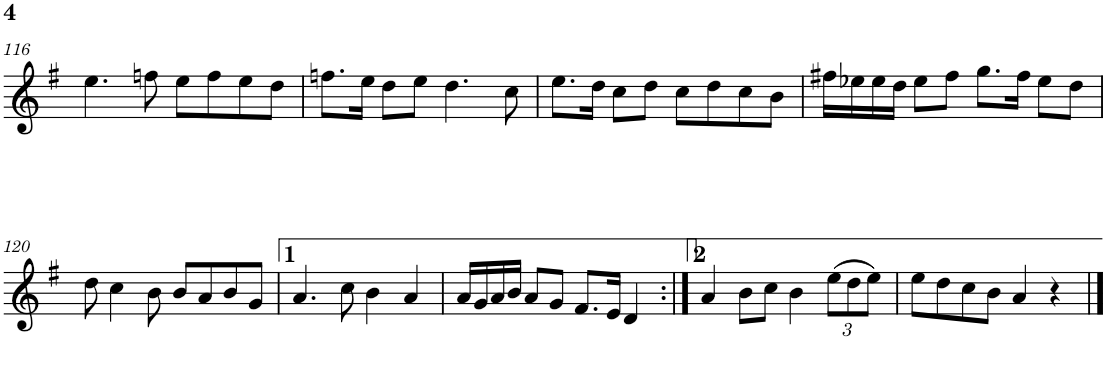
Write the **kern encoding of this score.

**kern
*part1
*staff1
*I"Piano
*I'Pno
!!LO:PB:g=z
*clefG2
*k[f#]
*G:
*M4/4
*met(c)
=116
4.ee\
8ffn\
8ee\L
8ff\
8ee\
8dd\J
=117
8.ffn\L
16ee\Jk
8dd\L
8ee\J
4.dd\
8cc\
=118
8.ee\L
16dd\Jk
8cc\L
8dd\J
8cc\L
8dd\
8cc\
8b\J
=119
16ff#X\LL
16ee-X\
16ee-\
16dd\JJ
8ee-\L
8ff#\J
8.gg\L
16ff#\Jk
8ee-\L
8dd\J
!!LO:LB:g=z
=120
8dd\
4cc\
8b\
8b/L
8a/
8b/
8g/J
=121
4.a/
8cc\
4b\
4a/
=122
16a/LL
16g/
16a/
16b/JJ
8a/L
8g/J
8.f#/L
16e/Jk
4d/
=123:|!
4a/
8b\L
8cc\J
4b\
*Xbrackettup
(12ee\L
12dd\
12ee\J)
=124
8ee\L
8dd\
8cc\
8b\J
4a/
4r
==
*-
